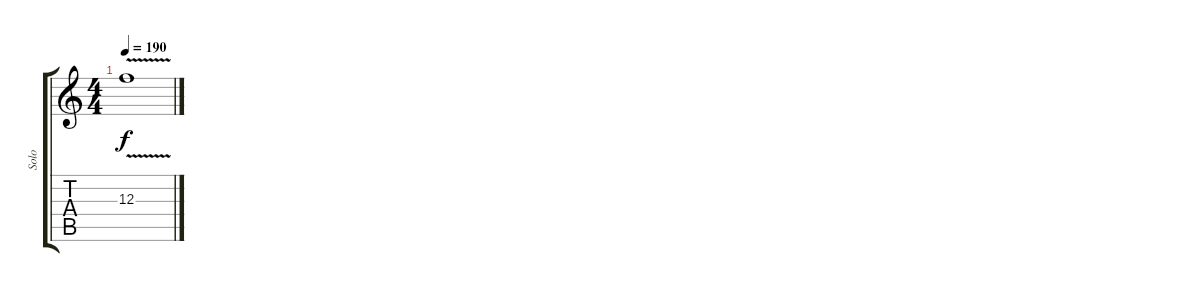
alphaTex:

\track ("Solo" "Solo") {instrument overdrivenguitar}
\staff {score tabs}
\tuning (D4 A3 F3 C3 G2 C2) {hide}
\ts (4 4)
\tempo 190
\clef g2
\ks c
12.3{v t}.1{dy f volume 0}
